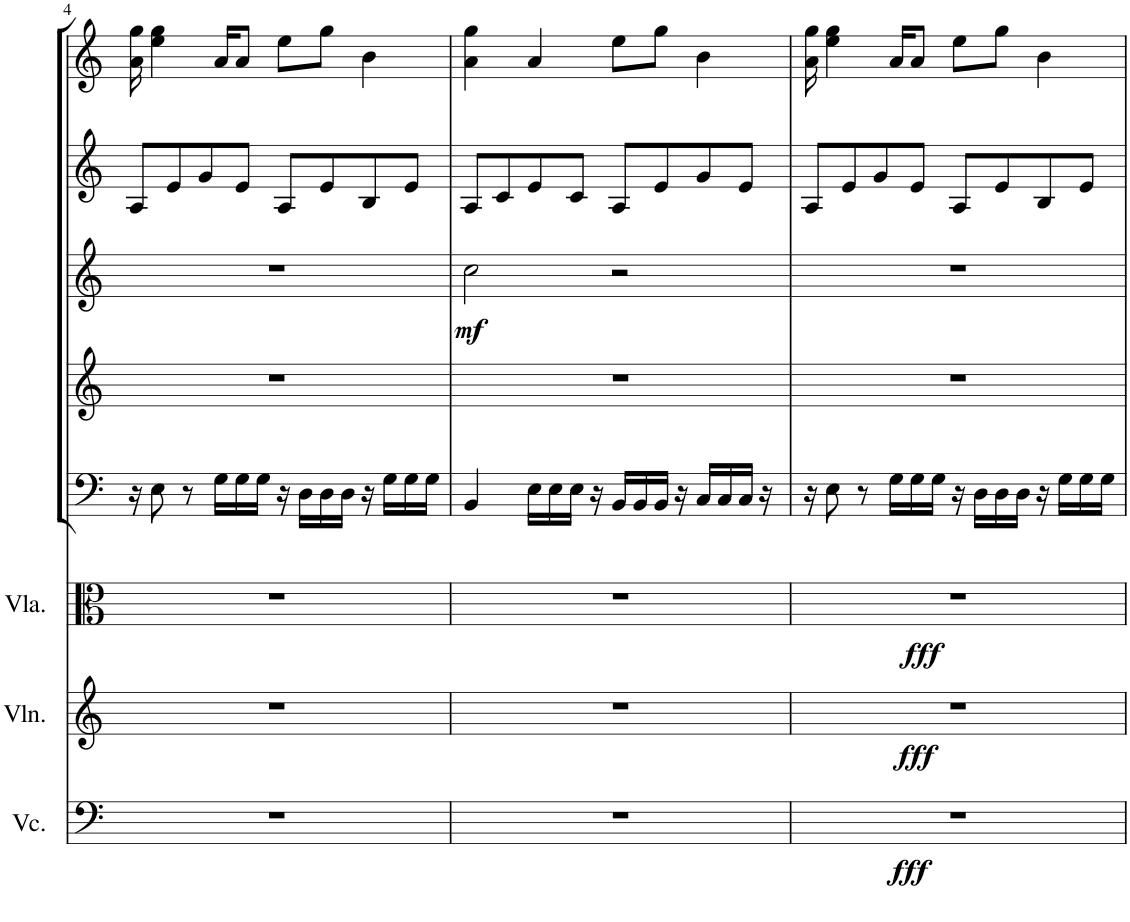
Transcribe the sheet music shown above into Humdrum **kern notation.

**kern	**dynam	**kern	**dynam	**kern	**dynam	**kern	**kern	**kern	**dynam	**kern	**kern
*part8	*part8	*part7	*part7	*part6	*part6	*part5	*part4	*part3	*part3	*part2	*part1
*staff8	*staff8	*staff7	*staff7	*staff6	*staff6	*staff5	*staff4	*staff3	*staff3	*staff2	*staff1
*I"Violoncello	*	*I"Violin	*	*I"Viola	*	*I"Bassoon	*I"Horn in F	*I"Bb Clarinet	*	*I"Oboe	*I"Flute
*I'Vc.	*	*I'Vln.	*	*I'Vla.	*	*I'Bsn	*I'Hn	*I'Cl	*	*I'Ob	*I'Fl
!!LO:PB:g=z
*clefF4	*	*clefG2	*	*clefC3	*	*clefF4	*clefG2	*clefG2	*	*clefG2	*clefG2
*	*	*	*	*	*	*	*ITrd4c7	*ITrd1c2	*	*	*
*k[]	*	*k[]	*	*k[]	*	*k[]	*k[]	*k[]	*	*k[]	*k[]
*M4/4	*	*M4/4	*	*M4/4	*	*M4/4	*M4/4	*M4/4	*	*M4/4	*M4/4
=4	=4	=4	=4	=4	=4	=4	=4	=4	=4	=4	=4
1r	.	1r	.	1r	.	16r	1r	1r	.	8A/L	16a\ 16gg\
.	.	.	.	.	.	8E\	.	.	.	.	4ee\ 4gg\
.	.	.	.	.	.	.	.	.	.	8e/	.
.	.	.	.	.	.	8r	.	.	.	.	.
.	.	.	.	.	.	.	.	.	.	8g/	.
.	.	.	.	.	.	16G\LL	.	.	.	.	16a/KL
.	.	.	.	.	.	16G\	.	.	.	8e/J	8a/J
.	.	.	.	.	.	16G\JJ	.	.	.	.	.
.	.	.	.	.	.	16r	.	.	.	8A/L	8ee\L
.	.	.	.	.	.	16D\LL	.	.	.	.	.
.	.	.	.	.	.	16D\	.	.	.	8e/	8gg\J
.	.	.	.	.	.	16D\JJ	.	.	.	.	.
.	.	.	.	.	.	16r	.	.	.	8B/	4b\
.	.	.	.	.	.	16G\LL	.	.	.	.	.
.	.	.	.	.	.	16G\	.	.	.	8e/J	.
.	.	.	.	.	.	16G\JJ	.	.	.	.	.
=5	=5	=5	=5	=5	=5	=5	=5	=5	=5	=5	=5
!	!	!	!	!	!	!	!	!	!LO:DY:b	!	!
1r	.	1r	.	1r	.	4BB/	1r	2cc\	mf	8A/L	4a\ 4gg\
.	.	.	.	.	.	.	.	.	.	8c/	.
.	.	.	.	.	.	16E\LL	.	.	.	8e/	4a/
.	.	.	.	.	.	16E\	.	.	.	.	.
.	.	.	.	.	.	16E\JJ	.	.	.	8c/J	.
.	.	.	.	.	.	16r	.	.	.	.	.
.	.	.	.	.	.	16BB/LL	.	2r	.	8A/L	8ee\L
.	.	.	.	.	.	16BB/	.	.	.	.	.
.	.	.	.	.	.	16BB/JJ	.	.	.	8e/	8gg\J
.	.	.	.	.	.	16r	.	.	.	.	.
.	.	.	.	.	.	16C/LL	.	.	.	8g/	4b\
.	.	.	.	.	.	16C/	.	.	.	.	.
.	.	.	.	.	.	16C/JJ	.	.	.	8e/J	.
.	.	.	.	.	.	16r	.	.	.	.	.
=6	=6	=6	=6	=6	=6	=6	=6	=6	=6	=6	=6
!	!LO:DY:b	!	!LO:DY:b	!	!LO:DY:b	!	!	!	!	!	!
1r	fff	1r	fff	1r	fff	16r	1r	1r	.	8A/L	16a\ 16gg\
.	.	.	.	.	.	8E\	.	.	.	.	4ee\ 4gg\
.	.	.	.	.	.	.	.	.	.	8e/	.
.	.	.	.	.	.	8r	.	.	.	.	.
.	.	.	.	.	.	.	.	.	.	8g/	.
.	.	.	.	.	.	16G\LL	.	.	.	.	16a/KL
.	.	.	.	.	.	16G\	.	.	.	8e/J	8a/J
.	.	.	.	.	.	16G\JJ	.	.	.	.	.
.	.	.	.	.	.	16r	.	.	.	8A/L	8ee\L
.	.	.	.	.	.	16D\LL	.	.	.	.	.
.	.	.	.	.	.	16D\	.	.	.	8e/	8gg\J
.	.	.	.	.	.	16D\JJ	.	.	.	.	.
.	.	.	.	.	.	16r	.	.	.	8B/	4b\
.	.	.	.	.	.	16G\LL	.	.	.	.	.
.	.	.	.	.	.	16G\	.	.	.	8e/J	.
.	.	.	.	.	.	16G\JJ	.	.	.	.	.
=	=	=	=	=	=	=	=	=	=	=	=
*-	*-	*-	*-	*-	*-	*-	*-	*-	*-	*-	*-
